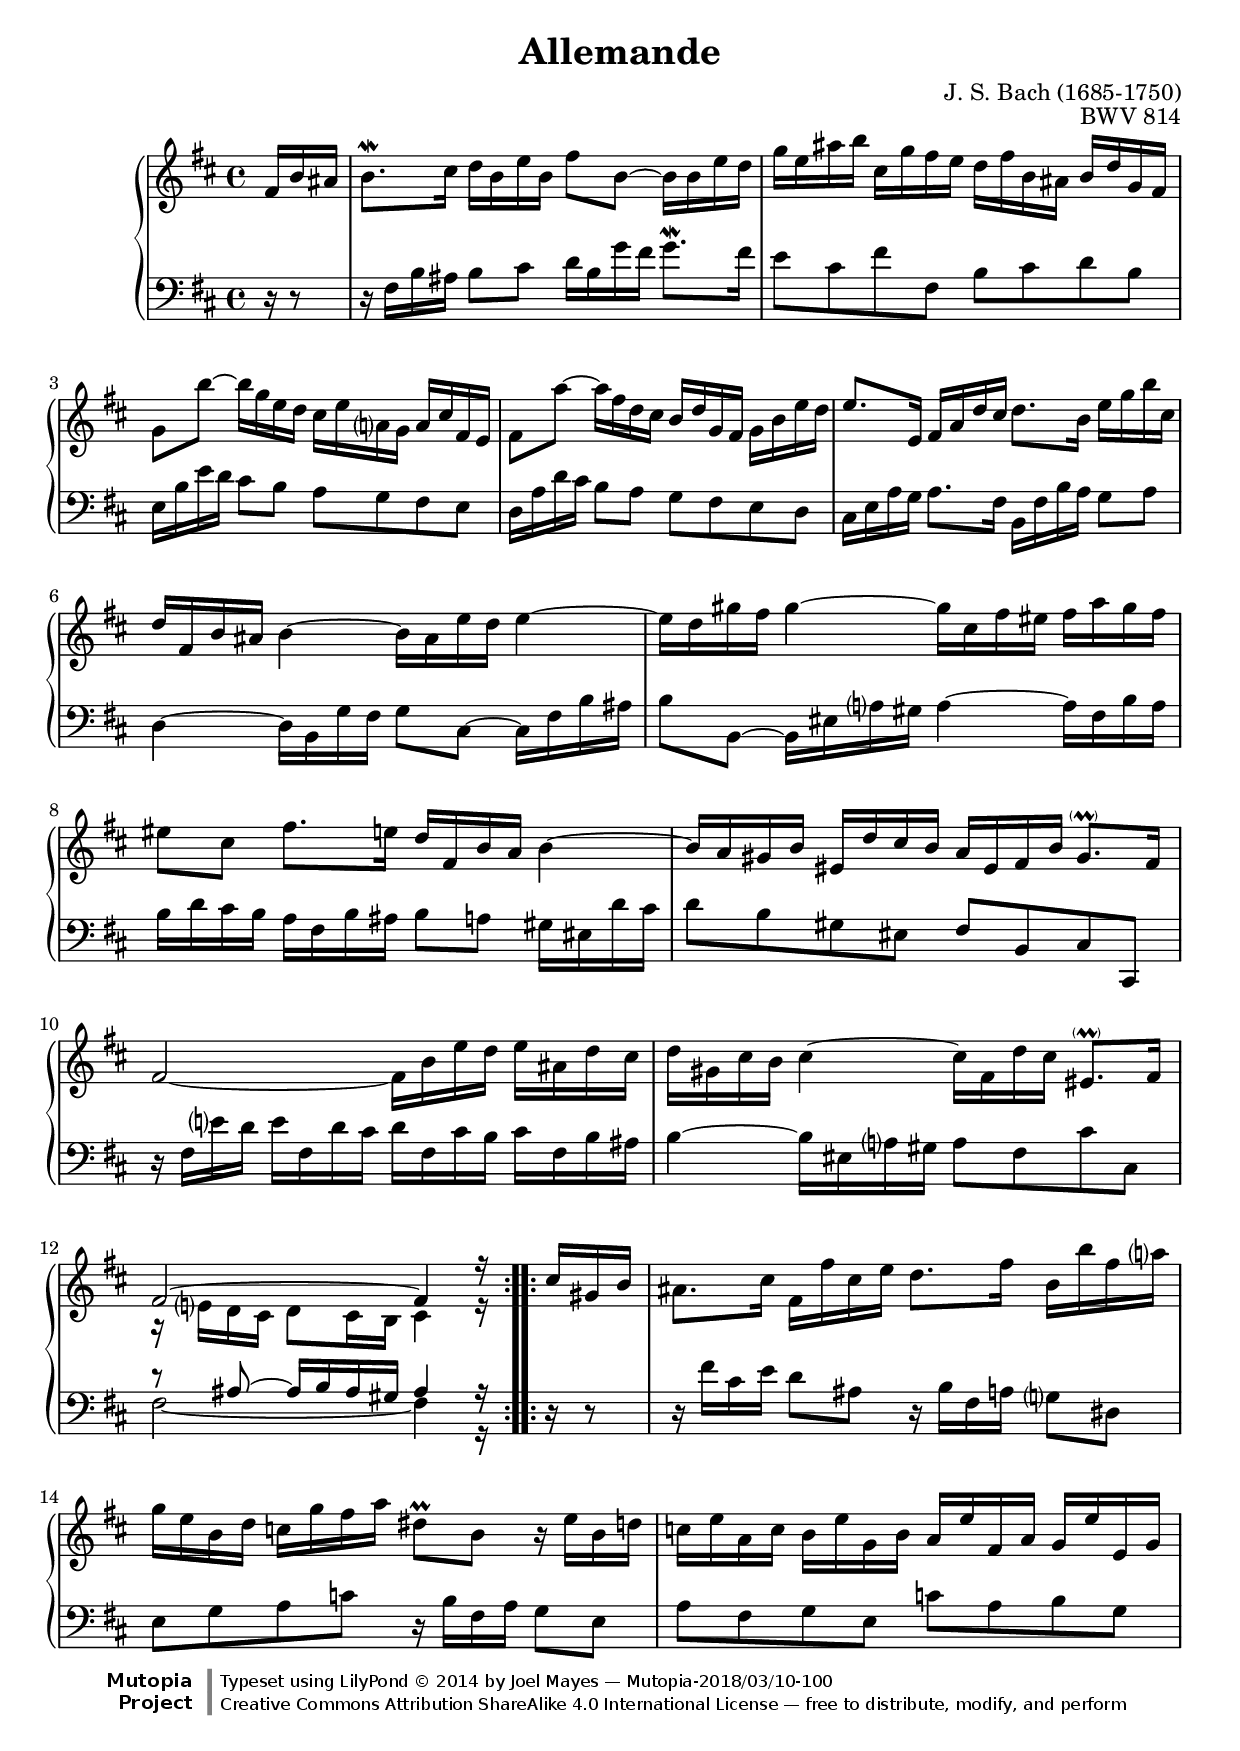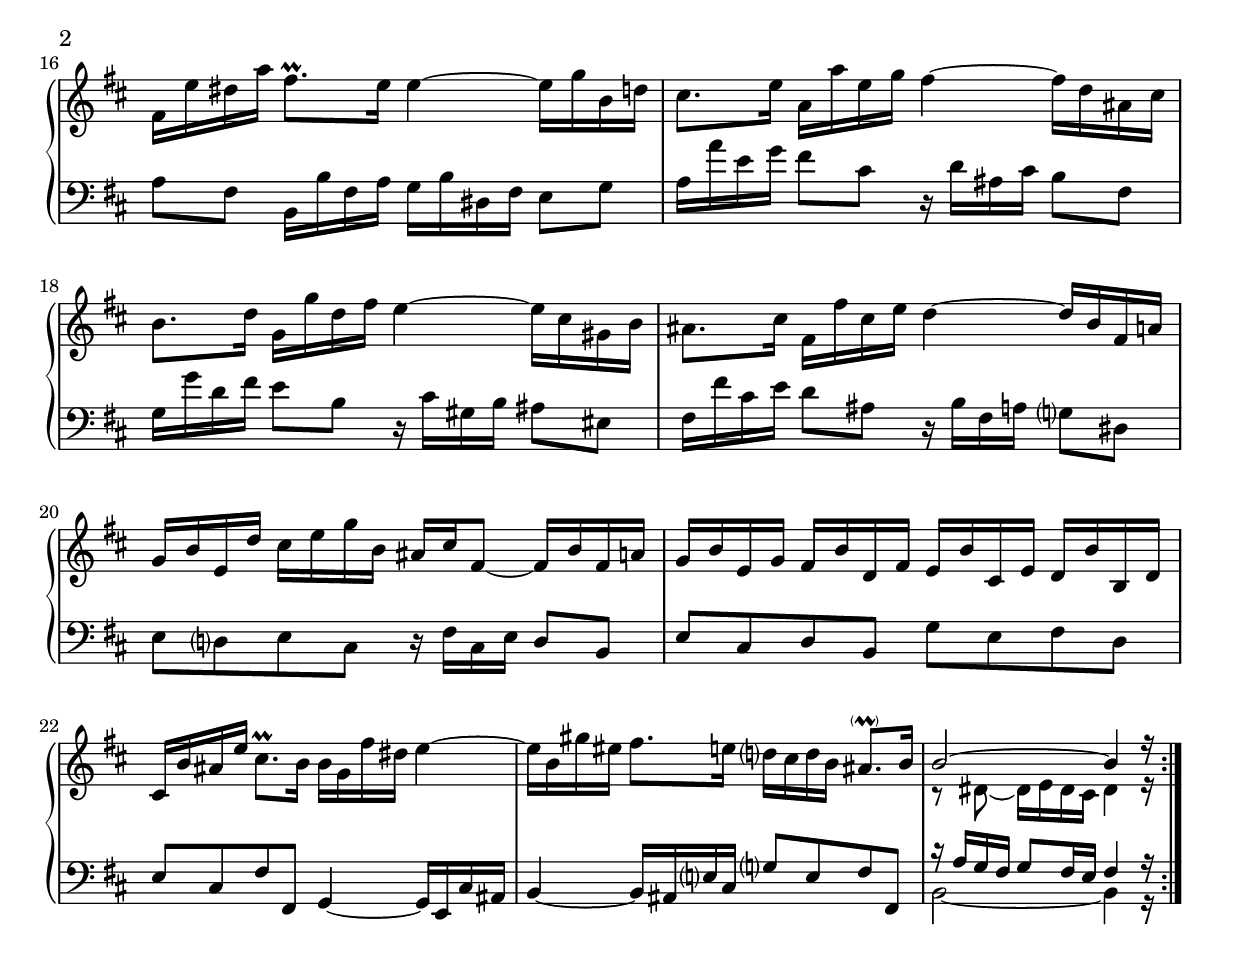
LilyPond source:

\version "2.18.2"

Global = {
   \key b \minor
   \time 4/4
   \partial 16*3
}

VoiceI =  \relative c' {
   \repeat volta 2 {
      fis16 b ais	%-1
      b8.\mordent cis16 d b e b fis'8 b,~ b16 b e d	%1
      g e ais b cis, g' fis e d fis b, ais b d g, fis	%2
      g8 b'~ b16 g e d cis e a, g a cis fis, e	%3
      fis8 a'~ a16 fis d cis b d g, fis g b e d	%4
      e8. e,16 fis a d cis d8. b16 e g b cis,	%5
      d fis, b ais b4~ b16 ais e' d e4~	%6
      e16 d gis fis gis4~ gis16 cis, fis eis fis a gis fis	%7
      eis8 cis fis8. e16 d fis, b a b4~	%8
      b16 a gis b eis, d' cis b a eis fis b gis8.- \parenthesize \prall fis16	%9
      fis2~ fis16 b e d e ais, d cis  %10
      d gis, cis b cis4~ \stemDown cis16 fis, d' cis \stemNeutral eis,8.- \parenthesize \prall fis16	%11
      <<\relative fis' { fis2^~ fis4 r16}\\ \relative e' {r16 e d cis d8 cis16 b cis4 r16}>>	%12
   }
   \repeat volta 2 {
      cis'16 gis b
      ais8. cis16 fis, fis' cis e d8. fis16 b, b' fis a	%13
      g e  b d c g' fis a dis,8\prall b r16 e b d	%14
      c e a, c b e g, b a e' fis, a g e' e, g	%15
      fis e' dis a' fis8.\prall e16 e4~ e16 g b, d	%16
      cis8. e16 a, a' e g fis4~ fis16 d ais cis	%17
      b8. d16 g, g' d fis e4~ e16 cis gis b	%18
      ais8. cis16 fis, fis' cis e d4~ d16 b fis a	%19
      g b e, d' cis e g b, ais cis fis,8~ fis16 b fis a	%20
      g b e, g fis b d, fis e b' cis, e d b' b, d	%21
      cis b' ais e' cis8.\prall b16 b g fis' dis e4~	%22
      e16 b gis' eis fis8. e16 d cis d b ais8.- \parenthesize \prall b16	%23
      <<\relative b'{b2~ b4 r16}\\ \relative dis' {r8 dis~ dis16 e dis cis dis4 r16}>>	%24
   }
}


VoiceII =  \relative c {
   \repeat volta 2 {
      r16 r8	%-1
      r16 fis b ais b8 cis d16 b g' fis g8.\mordent fis16	%1
      e8 cis fis fis, b cis d b	%2
      e,16 b' e d cis8 b a g fis e		%3
      d16 a' d cis b8 a g fis e d		%4
      cis16 e a g a8. fis16 b, fis' b a g8 a   %5
      d,4~ d16 b g' fis g8 cis,~ cis16 fis b ais	%6
      b8 b,~ b16 eis a gis a4~ a16 fis b a	%7
      b d cis b a fis b ais b8 a gis16 eis d' cis	%8
      d8 b gis eis fis b, cis cis,	%9
      r16 fis' e' d e fis, d' cis d fis, cis' b cis fis, b ais 	%10
      b4~ b16 eis,16 a gis a8 fis8 cis' cis,	%11
      <<\relative ais {r8 ais8~ ais16 b ais gis ais4 r16}\\ \relative fis {\tieDown fis2~ fis4 r16}>>	%12
   }
   \repeat volta 2 {
      r16 r8	%
      r16 fis' cis e d8 ais8 r16 b fis a g8 dis	%13
      e g a c r16 b fis a g8 e	%14
      a fis g e c' a b g	%15
      a fis b,16 b' fis a g b dis, fis e8 g	%16
      a16 a' e g fis8 cis r16 d ais cis b8 fis	%17
      g16 g' d fis e8 b r16 cis gis b ais8 eis		%18
      fis16 fis' cis e d8 ais r16 b fis a g8 dis	%19
      e8 d e cis r16 fis cis e d8 b		%20
      e8 cis d b g' e fis d	%21
      e cis fis fis, g4~ g16 e cis' ais	%22
      b4~ b16 ais e' cis g'8 e fis fis,	%23
      <<\relative a{r16 a g fis g8 fis16 e fis4 r16}\\ \relative b, {b2~ b4 r16}>> 	%24
   }
}


\bookpart {
  \header {
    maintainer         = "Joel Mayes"
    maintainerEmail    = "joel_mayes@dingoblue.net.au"
  }
  \include "../header.ily"
  \header { title = "Allemande" }

  \score {
    \new PianoStaff <<
      \accidentalStyle Score.piano-cautionary
      \new Staff {
        \Global
        \VoiceI
      }
      \new Staff {
        \Global
        \clef bass
        \VoiceII
      }
    >>
    \layout { }
    \midi {
      \tempo 4 = 80
    }
  }
}
